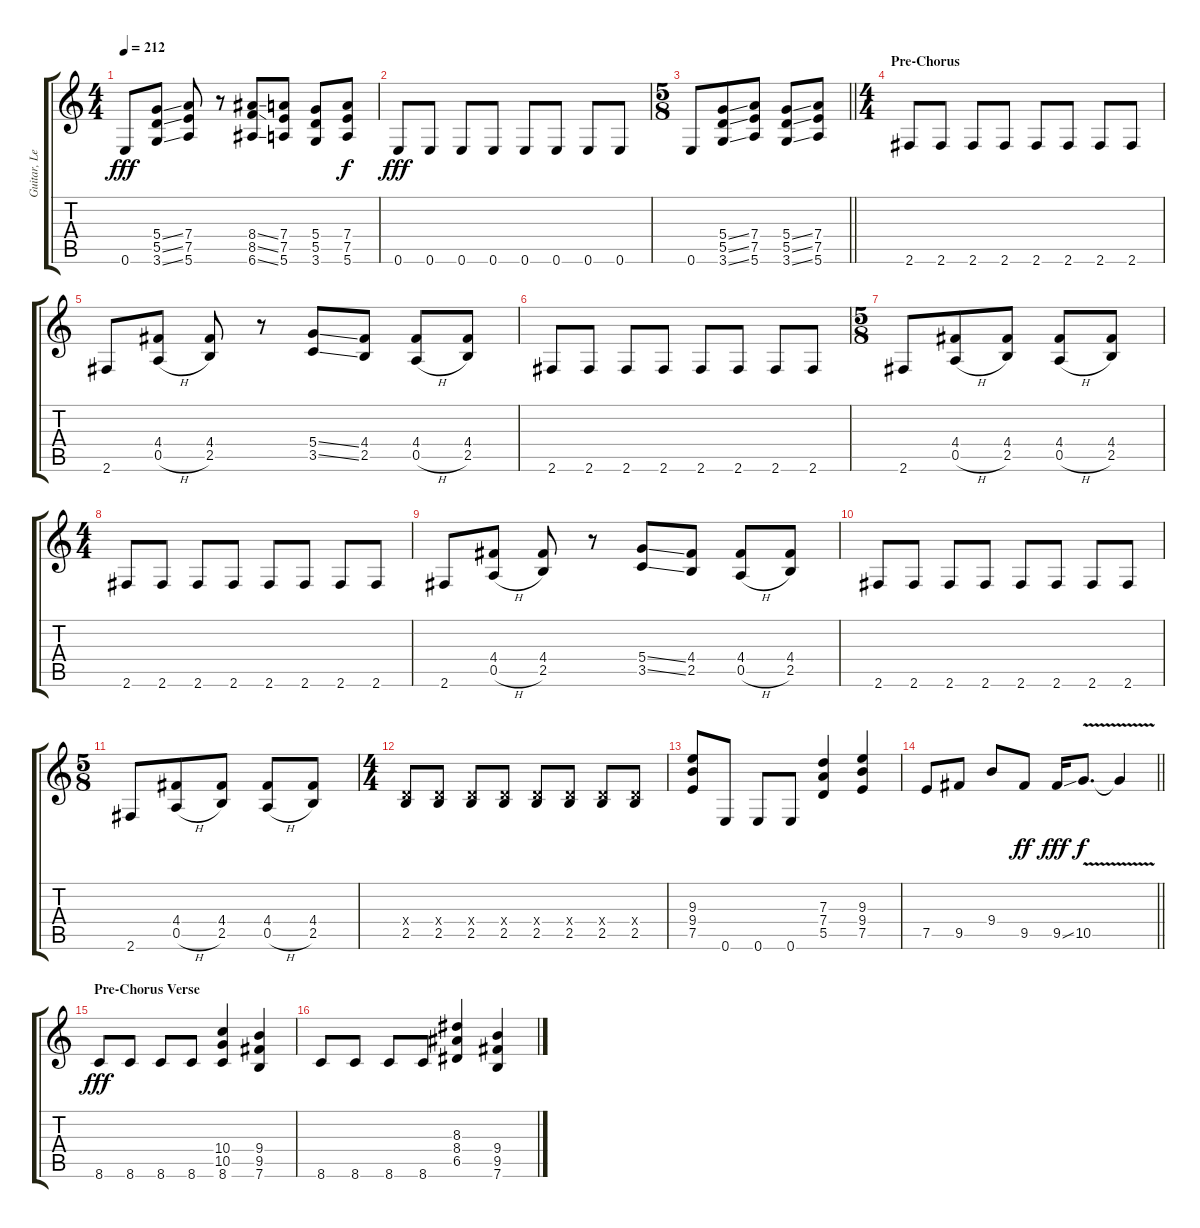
\track ("Guitar, Lead (Hammet)" "Guitar, Le") {instrument distortionguitar}
\staff {score tabs}
\tuning (E4 B3 G3 D3 A2 E2) {hide}
\ts (4 4)
\tempo 212
\clef g2
\ks c
0.6.8{dy fff} (5.4{ss} 5.5{ss} 3.6{ss}).8 (7.4 7.5 5.6).8 r.8 (8.4{ss} 8.5{ss} 6.6{ss}).8 (7.4 7.5 5.6).8 (5.4 5.5 3.6).8 (7.4 7.5 5.6).8{dy f} |
0.6.8{dy fff} 0.6.8 0.6.8 0.6.8 0.6.8 0.6.8 0.6.8 0.6.8 |
\ts (5 8)
\barLineRight lightlight
0.6.8 (5.4{ss} 5.5{ss} 3.6{ss}).8 (7.4 7.5 5.6).8 (5.4{ss} 5.5{ss} 3.6{ss}).8 (7.4 7.5 5.6).8 |
\ts (4 4)
\section ("" "Pre-Chorus")
2.6.8 2.6.8 2.6.8 2.6.8 2.6.8 2.6.8 2.6.8 2.6.8 |
2.6.8 (4.4 0.5{h}).8 (4.4 2.5).8 r.8 (5.4{ss} 3.5{ss}).8 (4.4 2.5).8 (4.4 0.5{h}).8 (4.4 2.5).8 |
2.6.8 2.6.8 2.6.8 2.6.8 2.6.8 2.6.8 2.6.8 2.6.8 |
\ts (5 8)
2.6.8 (4.4 0.5{h}).8 (4.4 2.5).8 (4.4 0.5{h}).8 (4.4 2.5).8 |
\ts (4 4)
2.6.8 2.6.8 2.6.8 2.6.8 2.6.8 2.6.8 2.6.8 2.6.8 |
2.6.8 (4.4 0.5{h}).8 (4.4 2.5).8 r.8 (5.4{ss} 3.5{ss}).8 (4.4 2.5).8 (4.4 0.5{h}).8 (4.4 2.5).8 |
2.6.8 2.6.8 2.6.8 2.6.8 2.6.8 2.6.8 2.6.8 2.6.8 |
\ts (5 8)
2.6.8 (4.4 0.5{h}).8 (4.4 2.5).8 (4.4 0.5{h}).8 (4.4 2.5).8 |
\ts (4 4)
(0.4{x} 2.5).8 (0.4{x} 2.5).8 (0.4{x} 2.5).8 (0.4{x} 2.5).8 (0.4{x} 2.5).8 (0.4{x} 2.5).8 (0.4{x} 2.5).8 (0.4{x} 2.5).8 |
(9.3 9.4 7.5).8 0.6.8 0.6.8 0.6.8 (7.3 7.4 5.5).4 (9.3 9.4 7.5).4 |
\barLineRight lightlight
7.5.8 9.5.8 9.4.8 9.5.8{dy ff} 9.5{ss}.16{dy fff} 10.5{v}.8{d dy f} 10.5{t}.4 |
\section ("" "Pre-Chorus Verse")
8.6.8{dy fff} 8.6.8 8.6.8 8.6.8 (10.4 10.5 8.6).4 (9.4 9.5 7.6).4 |
8.6.8 8.6.8 8.6.8 8.6.8 (8.3 8.4 6.5).4 (9.4 9.5 7.6).4
